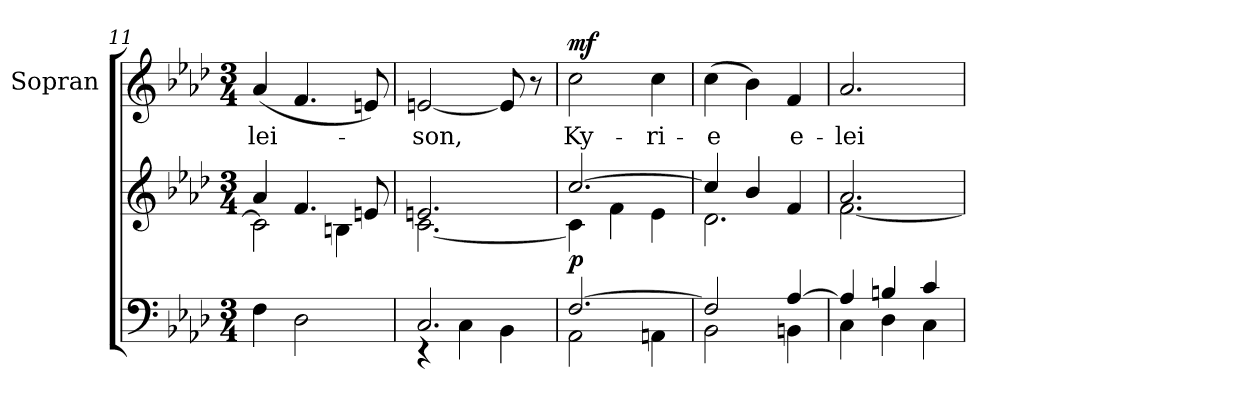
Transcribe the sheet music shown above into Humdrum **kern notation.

**kern	**kern	**dynam	**kern	**text	**dynam
*part2	*part2	*part2	*part1	*part1	*part1
*staff3	*staff2	*staff2/3	*staff1	*staff1	*staff1
*	*	*	*I"Sopran	*	*
*	*	*	*I'S.	*	*
*clefF4	*clefG2	*	*clefG2	*	*
*k[b-e-a-d-]	*k[b-e-a-d-]	*	*k[b-e-a-d-]	*	*
*A-:	*A-:	*	*A-:	*	*
*M3/4	*M3/4	*	*M3/4	*	*
=11	=11	=11	=11	=11	=11
*	*^	*	*	*	*
!	!	!	!	!	!LO:LY:b	!
4F\	4a-/	2c\]	.	(<4a-/	-lei-	.
2D-\	4.f/	.	.	4.f/	.	.
.	.	4Bn\	.	.	.	.
.	8en/	.	.	8en/)	.	.
=12	=12	=12	=12	=12	=12	=12
*^	*	*	*	*	*	*
!	!	!	!	!	!	!LO:LY:b	!
2.C/	4rEE	2.en/	[<2.c\	.	[2en/	-son,	.
.	4C\	.	.	.	.	.	.
.	4BB-\	.	.	.	8e/]	.	.
.	.	.	.	.	8r	.	.
=13	=13	=13	=13	=13	=13	=13	=13
!	!	!	!	!LO:DY:b	!	!LO:LY:b	!LO:DY:a
[>2.F/	2AA-\	[>2.cc/	4c\]	p	2cc\	Ky-	mf
.	.	.	4f\	.	.	.	.
!	!	!	!	!	!	!LO:LY:b	!
.	4AAn\	.	4e-\	.	4cc\	-ri-	.
!!LO:LB:g=z
=14	=14	=14	=14	=14	=14	=14	=14
!	!	!	!	!	!	!LO:LY:b	!
2F/]	2BB-\	4cc/]	2.d-\	.	(>4cc\	-e	.
.	.	4b-/	.	.	4b-\)	.	.
!	!	!	!	!	!	!LO:LY:b	!
[>4A-/	4BBn\	4f/	.	.	4f/	e-	.
=15	=15	=15	=15	=15	=15	=15	=15
!	!	!	!	!	!	!LO:LY:b	!
4A-/]	4C\	2.a-/	[<2.f\	.	2.a-/	-lei-	.
4Bn/	4D-\	.	.	.	.	.	.
4c/	4C\	.	.	.	.	.	.
*v	*v	*	*	*	*	*	*
*	*v	*v	*	*	*	*
=	=	=	=	=	=
*-	*-	*-	*-	*-	*-
